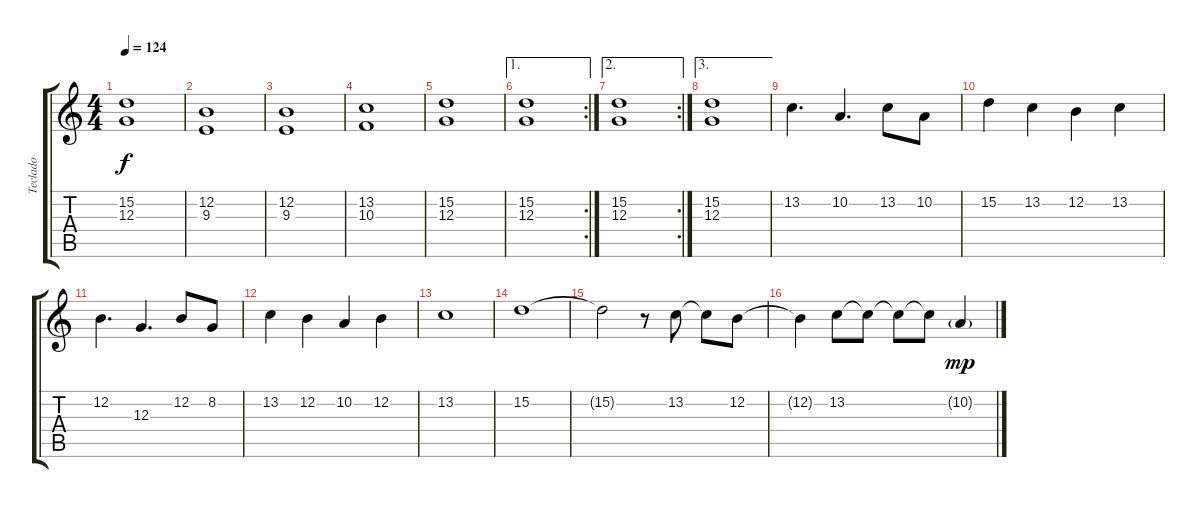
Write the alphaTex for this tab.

\track ("Teclado" "Teclado") {instrument stringensemble1}
\staff {score tabs}
\tuning (E4 B3 G3 D3 A2 E2) {hide}
\ts (4 4)
\tempo 124
\clef g2
\ks c
(15.2 12.3).1{dy f} |
(12.2 9.3).1 |
(12.2 9.3).1 |
(13.2 10.3).1 |
(15.2 12.3).1 |
\ae 1
\rc 2
(15.2 12.3).1 |
\ae 2
\rc 2
(15.2 12.3).1 |
\ae 3
(15.2 12.3).1 |
13.2.4{d volume 10} 10.2.4{d} 13.2.8 10.2.8 |
15.2.4 13.2.4 12.2.4 13.2.4 |
12.2.4{d} 12.3.4{d} 12.2.8 8.2.8 |
13.2.4 12.2.4 10.2.4 12.2.4 |
13.2.1 |
15.2.1 |
15.2{t}.2 r.8 13.2.8 13.2{t}.8 12.2.8 |
12.2{t}.4 13.2.8 13.2{t}.8 13.2{t}.8 13.2{t}.8 10.2{g}.4{dy mp}
